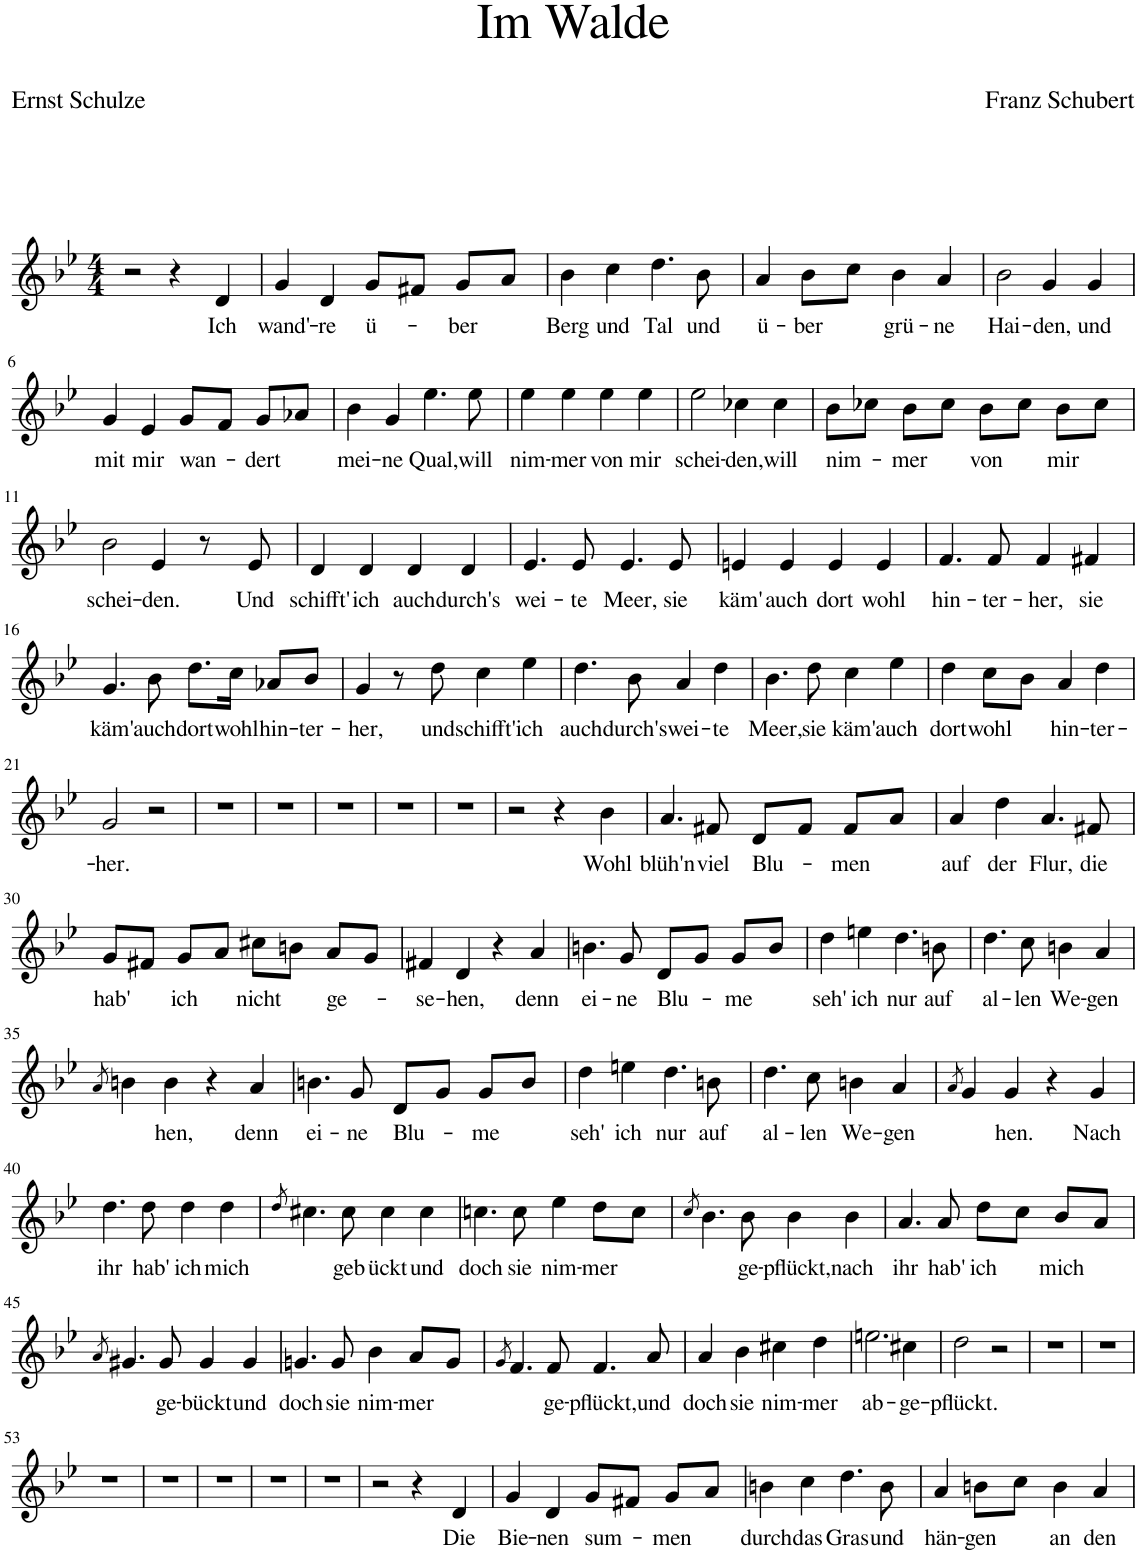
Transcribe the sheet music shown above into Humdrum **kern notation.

**kern	**text
*part1	*part1
*staff1	*staff1
*I"Piano	*
*I'Pno	*
*clefG2	*
*k[b-e-]	*
*M4/4	*
=1	=1
2r	.
4r	.
!	!LO:LY:b
4d/	Ich
=2	=2
!	!LO:LY:b
4g/	wand'-
!	!LO:LY:b
4d/	-re
!	!LO:LY:b
8g/L	ü-
8f#X/J	.
!	!LO:LY:b
8g/L	-ber
8a/J	.
=3	=3
!	!LO:LY:b
4b-\	Berg
!	!LO:LY:b
4cc\	und
!	!LO:LY:b
4.dd\	Tal
!	!LO:LY:b
8b-\	und
=4	=4
!	!LO:LY:b
4a/	ü-
!	!LO:LY:b
8b-\L	-ber
8cc\J	.
!	!LO:LY:b
4b-\	grü-
!	!LO:LY:b
4a/	-ne
=5	=5
!	!LO:LY:b
2b-\	Hai-
!	!LO:LY:b
4g/	-den,
!	!LO:LY:b
4g/	und
!!LO:LB:g=z
=6	=6
!	!LO:LY:b
4g/	mit
!	!LO:LY:b
4e-/	mir
!	!LO:LY:b
8g/L	wan-
8f/J	.
!	!LO:LY:b
8g/L	-dert
8a-X/J	.
=7	=7
!	!LO:LY:b
4b-\	mei-
!	!LO:LY:b
4g/	-ne
!	!LO:LY:b
4.ee-\	Qual,
!	!LO:LY:b
8ee-\	will
=8	=8
!	!LO:LY:b
4ee-\	nim-
!	!LO:LY:b
4ee-\	-mer
!	!LO:LY:b
4ee-\	von
!	!LO:LY:b
4ee-\	mir
=9	=9
!	!LO:LY:b
2ee-\	schei-
!	!LO:LY:b
4cc-X\	-den,
!	!LO:LY:b
4cc-\	will
=10	=10
!	!LO:LY:b
8b-\L	nim-
8cc-X\J	.
!	!LO:LY:b
8b-\L	-mer
8cc-\J	.
!	!LO:LY:b
8b-\L	von
8cc-\J	.
!	!LO:LY:b
8b-\L	mir
8cc-\J	.
!!LO:LB:g=z
=11	=11
!	!LO:LY:b
2b-\	schei-
!	!LO:LY:b
4e-/	-den.
8r	.
!	!LO:LY:b
8e-/	Und
=12	=12
!	!LO:LY:b
4d/	schifft'
!	!LO:LY:b
4d/	ich
!	!LO:LY:b
4d/	auch
!	!LO:LY:b
4d/	durch's
=13	=13
!	!LO:LY:b
4.e-/	wei-
!	!LO:LY:b
8e-/	-te
!	!LO:LY:b
4.e-/	Meer,
!	!LO:LY:b
8e-/	sie
=14	=14
!	!LO:LY:b
4en/	käm'
!	!LO:LY:b
4e/	auch
!	!LO:LY:b
4e/	dort
!	!LO:LY:b
4e/	wohl
=15	=15
!	!LO:LY:b
4.f/	hin-
!	!LO:LY:b
8f/	-ter-
!	!LO:LY:b
4f/	-her,
!	!LO:LY:b
4f#X/	sie
!!LO:LB:g=z
=16	=16
!	!LO:LY:b
4.g/	käm'
!	!LO:LY:b
8b-\	auch
!	!LO:LY:b
8.dd\L	dort
!	!LO:LY:b
16cc\Jk	wohl
!	!LO:LY:b
8a-X/L	hin-
!	!LO:LY:b
8b-/J	-ter-
=17	=17
!	!LO:LY:b
4g/	-her,
8r	.
!	!LO:LY:b
8dd\	und
!	!LO:LY:b
4cc\	schifft'
!	!LO:LY:b
4ee-\	ich
=18	=18
!	!LO:LY:b
4.dd\	auch
!	!LO:LY:b
8b-\	durch's
!	!LO:LY:b
4a/	wei-
!	!LO:LY:b
4dd\	-te
=19	=19
!	!LO:LY:b
4.b-\	Meer,
!	!LO:LY:b
8dd\	sie
!	!LO:LY:b
4cc\	käm'
!	!LO:LY:b
4ee-\	auch
=20	=20
!	!LO:LY:b
4dd\	dort
!	!LO:LY:b
8cc\L	wohl
8b-\J	.
!	!LO:LY:b
4a/	hin-
!	!LO:LY:b
4dd\	-ter-
!!LO:LB:g=z
=21	=21
!	!LO:LY:b
2g/	-her.
2r	.
=22	=22
1r	.
=23	=23
1r	.
=24	=24
1r	.
=25	=25
1r	.
=26	=26
1r	.
=27	=27
2r	.
4r	.
!	!LO:LY:b
4b-\	Wohl
=28	=28
!	!LO:LY:b
4.a/	blüh'n
!	!LO:LY:b
8f#X/	viel
!	!LO:LY:b
8d/L	Blu-
8f#/J	.
!	!LO:LY:b
8f#/L	-men
8a/J	.
=29	=29
!	!LO:LY:b
4a/	auf
!	!LO:LY:b
4dd\	der
!	!LO:LY:b
4.a/	Flur,
!	!LO:LY:b
8f#X/	die
!!LO:LB:g=z
=30	=30
!	!LO:LY:b
8g/L	hab'
8f#X/J	.
!	!LO:LY:b
8g/L	ich
8a/J	.
!	!LO:LY:b
8cc#X\L	nicht
8bn\J	.
!	!LO:LY:b
8a/L	ge-
8g/J	.
=31	=31
!	!LO:LY:b
4f#X/	-se-
!	!LO:LY:b
4d/	-hen,
4r	.
!	!LO:LY:b
4a/	denn
=32	=32
!	!LO:LY:b
4.bn\	ei-
!	!LO:LY:b
8g/	-ne
!	!LO:LY:b
8d/L	Blu-
8g/J	.
!	!LO:LY:b
8g/L	-me
8b/J	.
=33	=33
!	!LO:LY:b
4dd\	seh'
!	!LO:LY:b
4een\	ich
!	!LO:LY:b
4.dd\	nur
!	!LO:LY:b
8bn\	auf
=34	=34
!	!LO:LY:b
4.dd\	al-
!	!LO:LY:b
8cc\	-len
!	!LO:LY:b
4bn\	We-
!	!LO:LY:b
4a/	-gen
!!LO:LB:g=z
=35	=35
8qa/	.
4bn\	.
!	!LO:LY:b
4b\	-hen,
4r	.
!	!LO:LY:b
4a/	denn
=36	=36
!	!LO:LY:b
4.bn\	ei-
!	!LO:LY:b
8g/	-ne
!	!LO:LY:b
8d/L	Blu-
8g/J	.
!	!LO:LY:b
8g/L	-me
8b/J	.
=37	=37
!	!LO:LY:b
4dd\	seh'
!	!LO:LY:b
4een\	ich
!	!LO:LY:b
4.dd\	nur
!	!LO:LY:b
8bn\	auf
=38	=38
!	!LO:LY:b
4.dd\	al-
!	!LO:LY:b
8cc\	-len
!	!LO:LY:b
4bn\	We-
!	!LO:LY:b
4a/	-gen
=39	=39
8qa/	.
4g/	.
!	!LO:LY:b
4g/	-hen.
4r	.
!	!LO:LY:b
4g/	Nach
!!LO:LB:g=z
=40	=40
!	!LO:LY:b
4.dd\	ihr
!	!LO:LY:b
8dd\	hab'
!	!LO:LY:b
4dd\	ich
!	!LO:LY:b
4dd\	mich
=41	=41
8qdd/	.
4.cc#X\	.
!	!LO:LY:b
8cc#\	geb
!	!LO:LY:b
4cc#\	ückt
!	!LO:LY:b
4cc#\	und
=42	=42
!	!LO:LY:b
4.ccn\	doch
!	!LO:LY:b
8cc\	sie
!	!LO:LY:b
4ee-\	nim-
!	!LO:LY:b
8dd\L	-mer
8cc\J	.
=43	=43
8qcc/	.
4.b-\	.
!	!LO:LY:b
8b-\	-ge-
!	!LO:LY:b
4b-\	-pflückt,
!	!LO:LY:b
4b-\	nach
=44	=44
!	!LO:LY:b
4.a/	ihr
!	!LO:LY:b
8a/	hab'
!	!LO:LY:b
8dd\L	ich
8cc\J	.
!	!LO:LY:b
8b-/L	mich
8a/J	.
!!LO:LB:g=z
=45	=45
8qa/	.
4.g#X/	.
!	!LO:LY:b
8g#/	ge-
!	!LO:LY:b
4g#/	-bückt
!	!LO:LY:b
4g#/	und
=46	=46
!	!LO:LY:b
4.gn/	doch
!	!LO:LY:b
8g/	sie
!	!LO:LY:b
4b-\	nim-
!	!LO:LY:b
8a/L	-mer
8g/J	.
=47	=47
8qg/	.
4.f/	.
!	!LO:LY:b
8f/	-ge-
!	!LO:LY:b
4.f/	-pflückt,
!	!LO:LY:b
8a/	und
=48	=48
!	!LO:LY:b
4a/	doch
!	!LO:LY:b
4b-\	sie
!	!LO:LY:b
4cc#X\	nim-
!	!LO:LY:b
4dd\	-mer
=49	=49
!	!LO:LY:b
2.een\	ab-
!	!LO:LY:b
4cc#X\	-ge-
=50	=50
!	!LO:LY:b
2dd\	-pflückt.
2r	.
=51	=51
1r	.
=52	=52
1r	.
!!LO:LB:g=z
=53	=53
1r	.
=54	=54
1r	.
=55	=55
1r	.
=56	=56
1r	.
=57	=57
1r	.
=58	=58
2r	.
4r	.
!	!LO:LY:b
4d/	Die
=59	=59
!	!LO:LY:b
4g/	Bie-
!	!LO:LY:b
4d/	-nen
!	!LO:LY:b
8g/L	sum-
8f#X/J	.
!	!LO:LY:b
8g/L	-men
8a/J	.
=60	=60
!	!LO:LY:b
4bn\	durch
!	!LO:LY:b
4cc\	das
!	!LO:LY:b
4.dd\	Gras
!	!LO:LY:b
8b\	und
=61	=61
!	!LO:LY:b
4a/	hän-
!	!LO:LY:b
8bn\L	-gen
8cc\J	.
!	!LO:LY:b
4b\	an
!	!LO:LY:b
4a/	den
=	=
*-	*-
